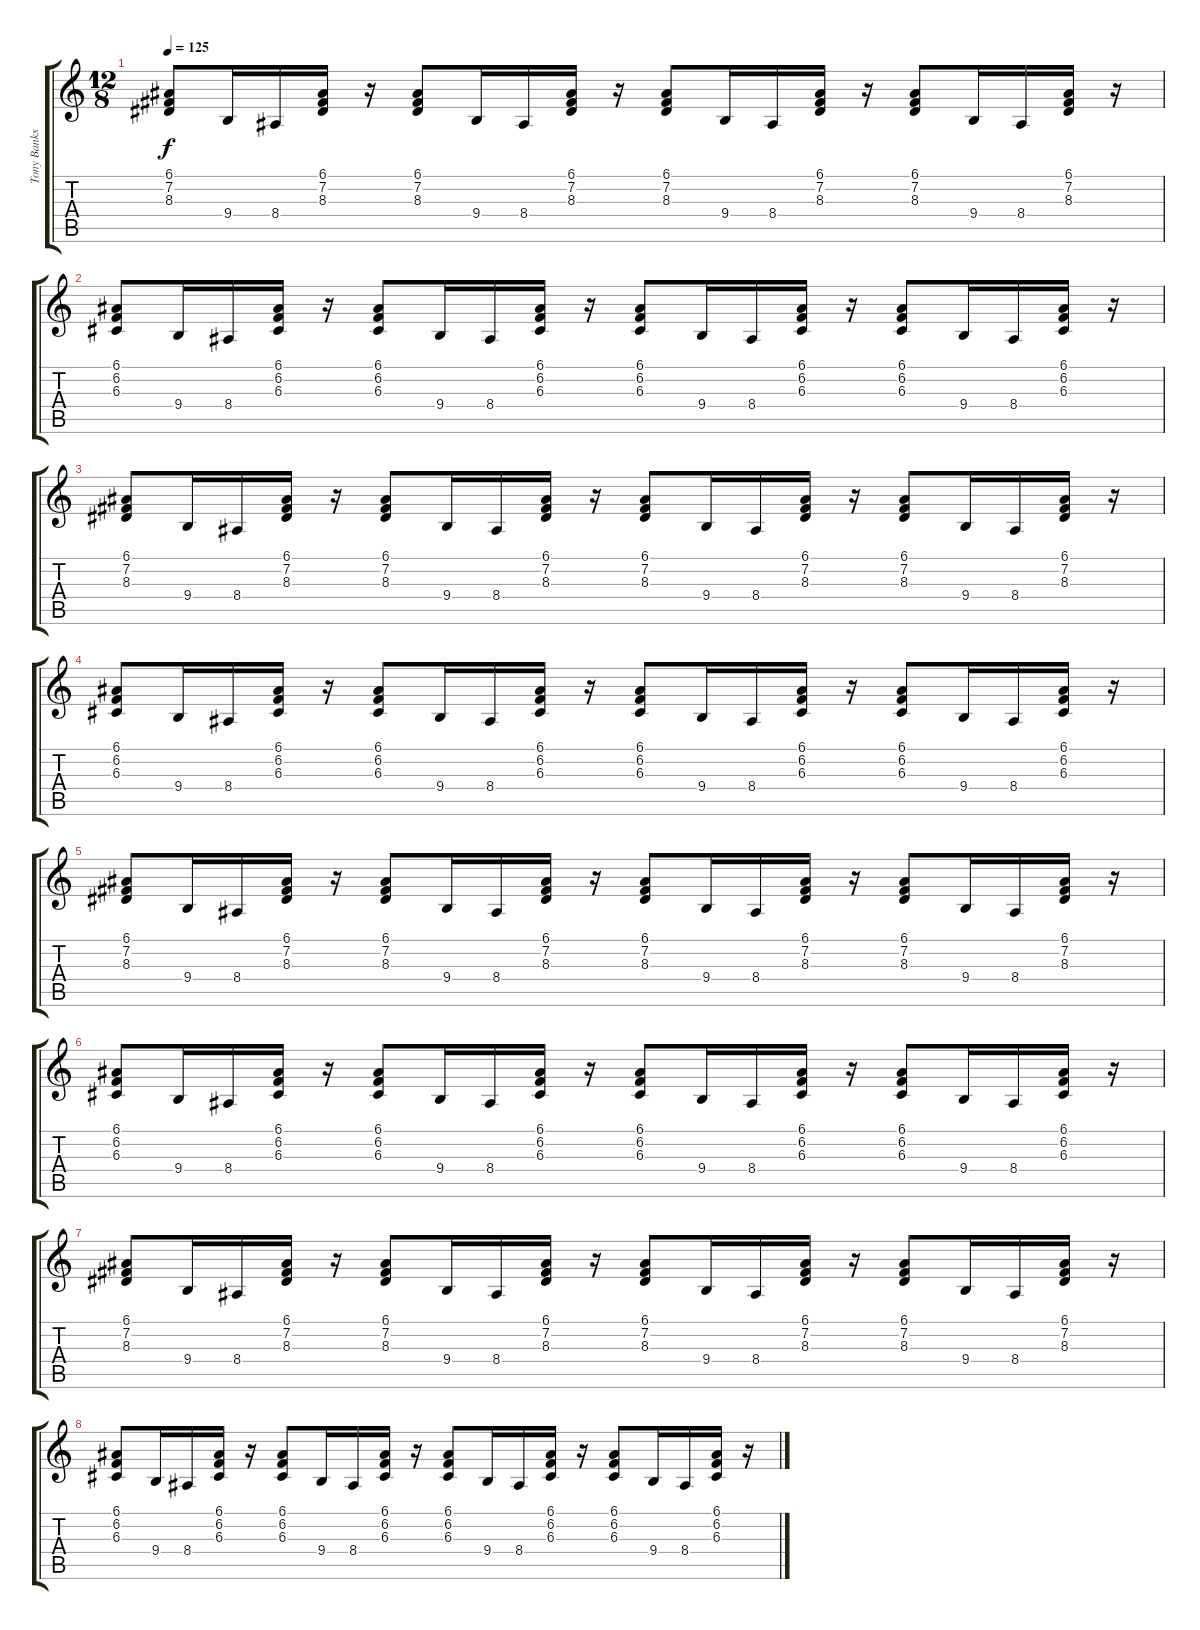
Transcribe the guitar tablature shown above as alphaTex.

\track ("Tony Banks (organ)" "Tony Banks") {instrument drawbarorgan}
\staff {score tabs}
\tuning (E4 B3 G3 D3 A2 E2) {hide}
\ts (12 8)
\tempo 125
\clef g2
\ks c
(6.1 7.2 8.3).8{dy f} 9.4.16 8.4.16 (6.1 7.2 8.3).16 r.16 (6.1 7.2 8.3).8 9.4.16 8.4.16 (6.1 7.2 8.3).16 r.16 (6.1 7.2 8.3).8 9.4.16 8.4.16 (6.1 7.2 8.3).16 r.16 (6.1 7.2 8.3).8 9.4.16 8.4.16 (6.1 7.2 8.3).16 r.16 |
(6.1 6.2 6.3).8 9.4.16 8.4.16 (6.1 6.2 6.3).16 r.16 (6.1 6.2 6.3).8 9.4.16 8.4.16 (6.1 6.2 6.3).16 r.16 (6.1 6.2 6.3).8 9.4.16 8.4.16 (6.1 6.2 6.3).16 r.16 (6.1 6.2 6.3).8 9.4.16 8.4.16 (6.1 6.2 6.3).16 r.16 |
(6.1 7.2 8.3).8 9.4.16 8.4.16 (6.1 7.2 8.3).16 r.16 (6.1 7.2 8.3).8 9.4.16 8.4.16 (6.1 7.2 8.3).16 r.16 (6.1 7.2 8.3).8 9.4.16 8.4.16 (6.1 7.2 8.3).16 r.16 (6.1 7.2 8.3).8 9.4.16 8.4.16 (6.1 7.2 8.3).16 r.16 |
(6.1 6.2 6.3).8 9.4.16 8.4.16 (6.1 6.2 6.3).16 r.16 (6.1 6.2 6.3).8 9.4.16 8.4.16 (6.1 6.2 6.3).16 r.16 (6.1 6.2 6.3).8 9.4.16 8.4.16 (6.1 6.2 6.3).16 r.16 (6.1 6.2 6.3).8 9.4.16 8.4.16 (6.1 6.2 6.3).16 r.16 |
(6.1 7.2 8.3).8 9.4.16 8.4.16 (6.1 7.2 8.3).16 r.16 (6.1 7.2 8.3).8 9.4.16 8.4.16 (6.1 7.2 8.3).16 r.16 (6.1 7.2 8.3).8 9.4.16 8.4.16 (6.1 7.2 8.3).16 r.16 (6.1 7.2 8.3).8 9.4.16 8.4.16 (6.1 7.2 8.3).16 r.16 |
(6.1 6.2 6.3).8 9.4.16 8.4.16 (6.1 6.2 6.3).16 r.16 (6.1 6.2 6.3).8 9.4.16 8.4.16 (6.1 6.2 6.3).16 r.16 (6.1 6.2 6.3).8 9.4.16 8.4.16 (6.1 6.2 6.3).16 r.16 (6.1 6.2 6.3).8 9.4.16 8.4.16 (6.1 6.2 6.3).16 r.16 |
(6.1 7.2 8.3).8 9.4.16 8.4.16 (6.1 7.2 8.3).16 r.16 (6.1 7.2 8.3).8 9.4.16 8.4.16 (6.1 7.2 8.3).16 r.16 (6.1 7.2 8.3).8 9.4.16 8.4.16 (6.1 7.2 8.3).16 r.16 (6.1 7.2 8.3).8 9.4.16 8.4.16 (6.1 7.2 8.3).16 r.16 |
(6.1 6.2 6.3).8 9.4.16 8.4.16 (6.1 6.2 6.3).16 r.16 (6.1 6.2 6.3).8 9.4.16 8.4.16 (6.1 6.2 6.3).16 r.16 (6.1 6.2 6.3).8 9.4.16 8.4.16 (6.1 6.2 6.3).16 r.16 (6.1 6.2 6.3).8 9.4.16 8.4.16 (6.1 6.2 6.3).16 r.16
